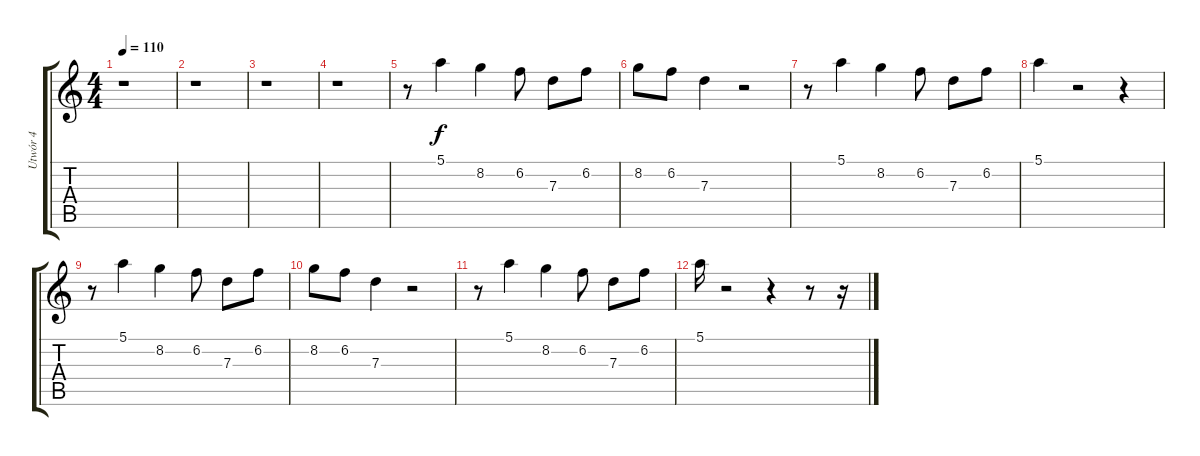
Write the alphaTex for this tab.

\track ("Utwór 4" "Utwór 4") {instrument overdrivenguitar}
\staff {score tabs}
\tuning (E4 B3 G3 D3 A2 E2) {hide}
\ts (4 4)
\tempo 110
\clef g2
\ks c
r.1{dy f} |
r.1 |
r.1 |
r.1 |
r.8 5.1.4 8.2.4 6.2.8 7.3.8 6.2.8 |
8.2.8 6.2.8 7.3.4 r.2 |
r.8 5.1.4 8.2.4 6.2.8 7.3.8 6.2.8 |
5.1.4 r.2 r.4 |
r.8 5.1.4 8.2.4 6.2.8 7.3.8 6.2.8 |
8.2.8 6.2.8 7.3.4 r.2 |
r.8 5.1.4 8.2.4 6.2.8 7.3.8 6.2.8 |
5.1.16 r.2 r.4 r.8 r.16
